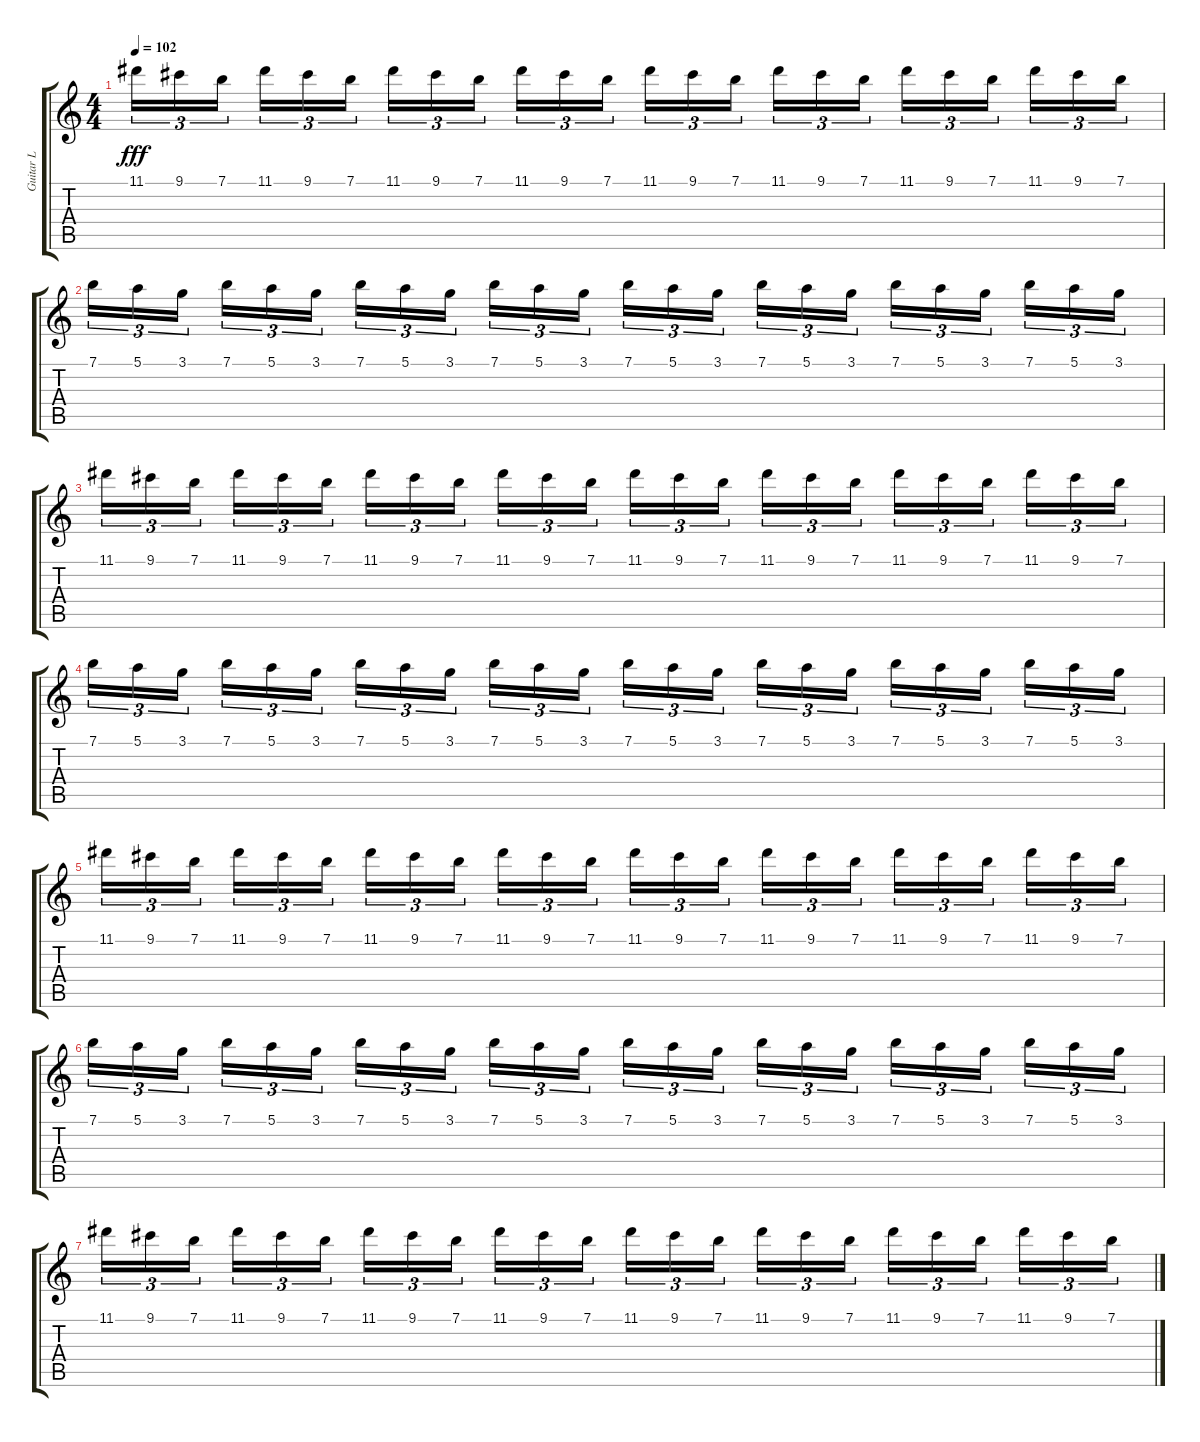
\track ("Guitar L" "Guitar L") {instrument distortionguitar}
\staff {score tabs}
\tuning (E4 B3 G3 D3 A2 E2) {hide}
\ts (4 4)
\tempo 102
\clef g2
\ks c
11.1.16{tu (3 2) dy fff} 9.1.16{tu (3 2)} 7.1.16{tu (3 2) volume 7 beam splitsecondary} 11.1.16{tu (3 2)} 9.1.16{tu (3 2)} 7.1.16{tu (3 2)} 11.1.16{tu (3 2)} 9.1.16{tu (3 2)} 7.1.16{tu (3 2) volume 7 beam splitsecondary} 11.1.16{tu (3 2)} 9.1.16{tu (3 2)} 7.1.16{tu (3 2)} 11.1.16{tu (3 2)} 9.1.16{tu (3 2)} 7.1.16{tu (3 2) volume 7 beam splitsecondary} 11.1.16{tu (3 2)} 9.1.16{tu (3 2)} 7.1.16{tu (3 2)} 11.1.16{tu (3 2)} 9.1.16{tu (3 2)} 7.1.16{tu (3 2) volume 7 beam splitsecondary} 11.1.16{tu (3 2)} 9.1.16{tu (3 2)} 7.1.16{tu (3 2)} |
7.1.16{tu (3 2)} 5.1.16{tu (3 2)} 3.1.16{tu (3 2) volume 7 beam splitsecondary} 7.1.16{tu (3 2)} 5.1.16{tu (3 2)} 3.1.16{tu (3 2)} 7.1.16{tu (3 2)} 5.1.16{tu (3 2)} 3.1.16{tu (3 2) volume 6 beam splitsecondary} 7.1.16{tu (3 2)} 5.1.16{tu (3 2)} 3.1.16{tu (3 2)} 7.1.16{tu (3 2) volume 6} 5.1.16{tu (3 2)} 3.1.16{tu (3 2) beam splitsecondary} 7.1.16{tu (3 2)} 5.1.16{tu (3 2)} 3.1.16{tu (3 2)} 7.1.16{tu (3 2) volume 6} 5.1.16{tu (3 2)} 3.1.16{tu (3 2) beam splitsecondary} 7.1.16{tu (3 2)} 5.1.16{tu (3 2)} 3.1.16{tu (3 2)} |
11.1.16{tu (3 2) volume 6} 9.1.16{tu (3 2)} 7.1.16{tu (3 2) beam splitsecondary} 11.1.16{tu (3 2)} 9.1.16{tu (3 2)} 7.1.16{tu (3 2)} 11.1.16{tu (3 2) volume 6} 9.1.16{tu (3 2)} 7.1.16{tu (3 2) beam splitsecondary} 11.1.16{tu (3 2)} 9.1.16{tu (3 2)} 7.1.16{tu (3 2)} 11.1.16{tu (3 2) volume 6} 9.1.16{tu (3 2)} 7.1.16{tu (3 2) beam splitsecondary} 11.1.16{tu (3 2)} 9.1.16{tu (3 2)} 7.1.16{tu (3 2)} 11.1.16{tu (3 2) volume 6} 9.1.16{tu (3 2)} 7.1.16{tu (3 2) beam splitsecondary} 11.1.16{tu (3 2)} 9.1.16{tu (3 2)} 7.1.16{tu (3 2)} |
7.1.16{tu (3 2) volume 6} 5.1.16{tu (3 2)} 3.1.16{tu (3 2) beam splitsecondary} 7.1.16{tu (3 2)} 5.1.16{tu (3 2)} 3.1.16{tu (3 2)} 7.1.16{tu (3 2) volume 6} 5.1.16{tu (3 2)} 3.1.16{tu (3 2) beam splitsecondary} 7.1.16{tu (3 2)} 5.1.16{tu (3 2)} 3.1.16{tu (3 2)} 7.1.16{tu (3 2) volume 5} 5.1.16{tu (3 2)} 3.1.16{tu (3 2) beam splitsecondary} 7.1.16{tu (3 2)} 5.1.16{tu (3 2)} 3.1.16{tu (3 2)} 7.1.16{tu (3 2) volume 5} 5.1.16{tu (3 2)} 3.1.16{tu (3 2) beam splitsecondary} 7.1.16{tu (3 2)} 5.1.16{tu (3 2)} 3.1.16{tu (3 2)} |
11.1.16{tu (3 2) volume 5} 9.1.16{tu (3 2)} 7.1.16{tu (3 2) beam splitsecondary} 11.1.16{tu (3 2)} 9.1.16{tu (3 2)} 7.1.16{tu (3 2) volume 5} 11.1.16{tu (3 2)} 9.1.16{tu (3 2)} 7.1.16{tu (3 2) beam splitsecondary} 11.1.16{tu (3 2)} 9.1.16{tu (3 2)} 7.1.16{tu (3 2) volume 5} 11.1.16{tu (3 2)} 9.1.16{tu (3 2)} 7.1.16{tu (3 2) beam splitsecondary} 11.1.16{tu (3 2)} 9.1.16{tu (3 2)} 7.1.16{tu (3 2) volume 5} 11.1.16{tu (3 2)} 9.1.16{tu (3 2)} 7.1.16{tu (3 2) beam splitsecondary} 11.1.16{tu (3 2)} 9.1.16{tu (3 2)} 7.1.16{tu (3 2) volume 5} |
7.1.16{tu (3 2)} 5.1.16{tu (3 2)} 3.1.16{tu (3 2) beam splitsecondary} 7.1.16{tu (3 2)} 5.1.16{tu (3 2)} 3.1.16{tu (3 2) volume 4} 7.1.16{tu (3 2)} 5.1.16{tu (3 2)} 3.1.16{tu (3 2) beam splitsecondary} 7.1.16{tu (3 2)} 5.1.16{tu (3 2)} 3.1.16{tu (3 2) volume 4} 7.1.16{tu (3 2)} 5.1.16{tu (3 2)} 3.1.16{tu (3 2) beam splitsecondary} 7.1.16{tu (3 2)} 5.1.16{tu (3 2)} 3.1.16{tu (3 2) volume 4} 7.1.16{tu (3 2)} 5.1.16{tu (3 2)} 3.1.16{tu (3 2) beam splitsecondary} 7.1.16{tu (3 2)} 5.1.16{tu (3 2)} 3.1.16{tu (3 2) volume 4} |
11.1.16{tu (3 2)} 9.1.16{tu (3 2)} 7.1.16{tu (3 2) beam splitsecondary} 11.1.16{tu (3 2)} 9.1.16{tu (3 2)} 7.1.16{tu (3 2) volume 4} 11.1.16{tu (3 2)} 9.1.16{tu (3 2)} 7.1.16{tu (3 2) beam splitsecondary} 11.1.16{tu (3 2)} 9.1.16{tu (3 2)} 7.1.16{tu (3 2) volume 4} 11.1.16{tu (3 2)} 9.1.16{tu (3 2)} 7.1.16{tu (3 2) beam splitsecondary} 11.1.16{tu (3 2) volume 4} 9.1.16{tu (3 2)} 7.1.16{tu (3 2)} 11.1.16{tu (3 2)} 9.1.16{tu (3 2)} 7.1.16{tu (3 2) beam splitsecondary} 11.1.16{tu (3 2) volume 4} 9.1.16{tu (3 2)} 7.1.16{tu (3 2)}
